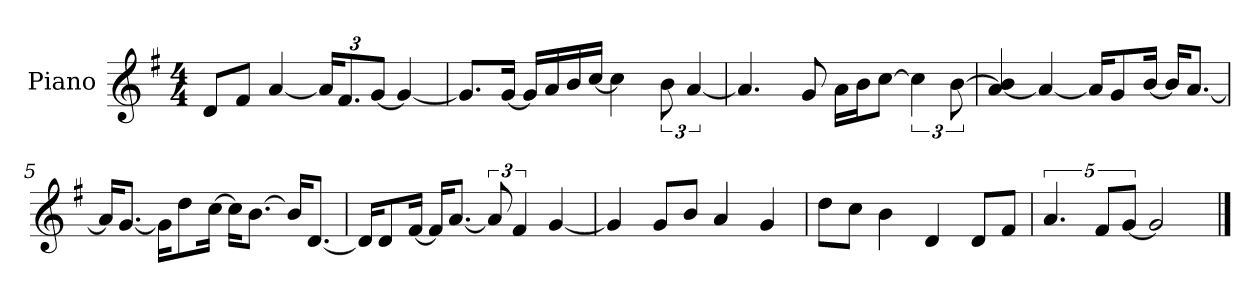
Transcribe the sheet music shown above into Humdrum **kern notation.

**kern
*part1
*staff1
*I"Piano
*I'P-no
*clefG2
*k[f#]
*M4/4
*MM90
=1
8d/L
8f#/J
[4a/
*Xbrackettup
24a/KL]
12.f#/
[12g/J
4g/_
=2
8.g/L]
[16g/Jk
16g/LL]
16a/
16b/
[16cc/JJ
4cc\]
*brackettup
12b\
[6a/
=3
4.a/]
8g/
16a\LL
16b\J
[8cc\J
6cc\]
[12b\
=4
[4a/ 4b/]
4a/_
16a/KL]
8g/
[16b/Jk
16b/KL]
[8.a/J
!!LO:LB:g=z
=5
16a/KL]
[8.g/J
16g\KL]
8dd\
[16cc\Jk
16cc\KL]
[8.b\J
16b/KL]
[8.d/J
=6
16d/KL]
8d/
[16f#/Jk
16f#/KL]
[8.a/J
12a/]
6f#/
[4g/
=7
4g/]
8g/L
8b/J
4a/
4g/
=8
8dd\L
8cc\J
4b\
4d/
8d/L
8f#/J
=9
5.a/
10f#/L
[10g/J
2g/]
==
*-
